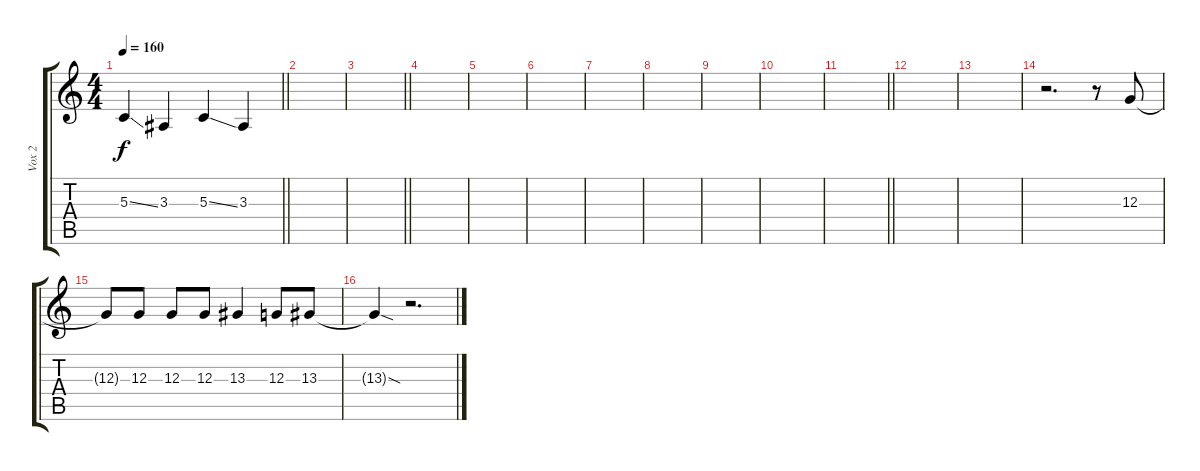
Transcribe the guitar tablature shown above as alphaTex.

\track ("Vox 2" "Vox 2") {instrument viola}
\staff {score tabs}
\tuning (E4 B3 G3 D3 A2 E2) {hide}
\ts (4 4)
\tempo 160
\clef g2
\barLineRight lightlight
\ks c
5.3{ss}.4{dy f} 3.3.4 5.3{ss}.4 3.3.4 |
\section ("" " ")
|
\barLineRight lightlight
|
\section ("" " ")
|
|
|
|
|
|
|
\barLineRight lightlight
|
|
|
r.2{d} r.8 12.3.8 |
12.3{t}.8 12.3.8 12.3.8 12.3.8 13.3.4 12.3.8 13.3.8 |
13.3{sod t}.4 r.2{d}
